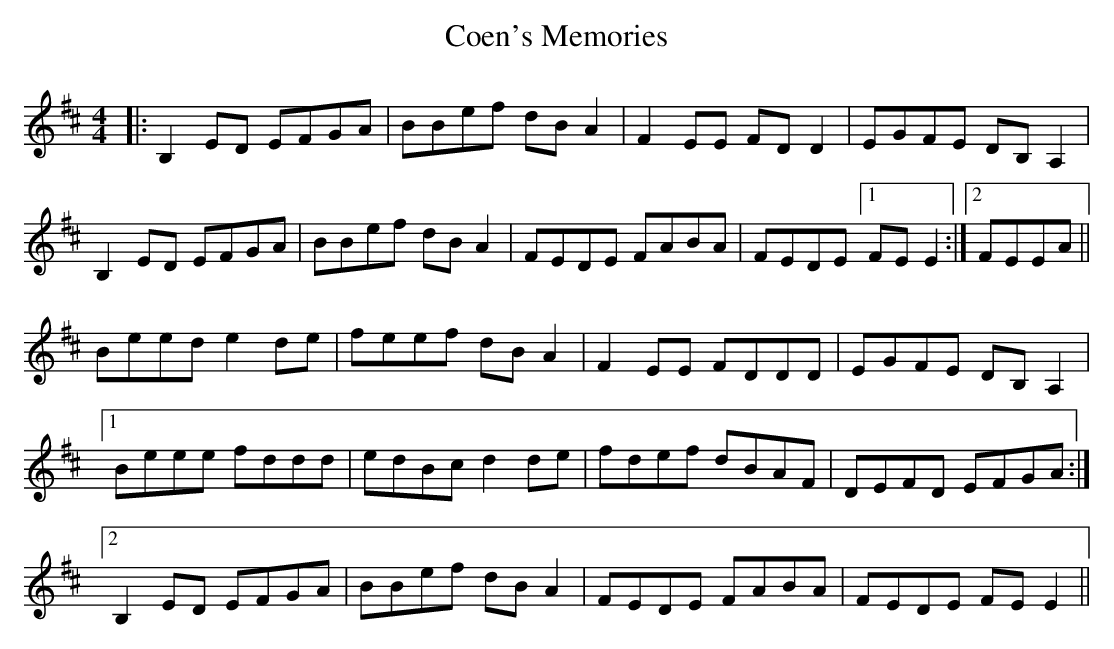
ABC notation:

X:1
T: Coen's Memories
M: 4/4
L: 1/8
K: Edor
|:B,2ED EFGA|BBef dBA2|F2EE FDD2|EGFE DB,A,2|
B,2ED EFGA|BBef dBA2|FEDE FABA|FEDE [1 FEE2:|2 FEEA||
Beed e2de|feef dBA2|F2EE FDDD|EGFE DB,A,2|
[1 Beee fddd|edBc d2de|fdef dBAF|DEFD EFGA:|
[2 B,2ED EFGA|BBef dBA2|FEDE FABA|FEDE FEE2||
